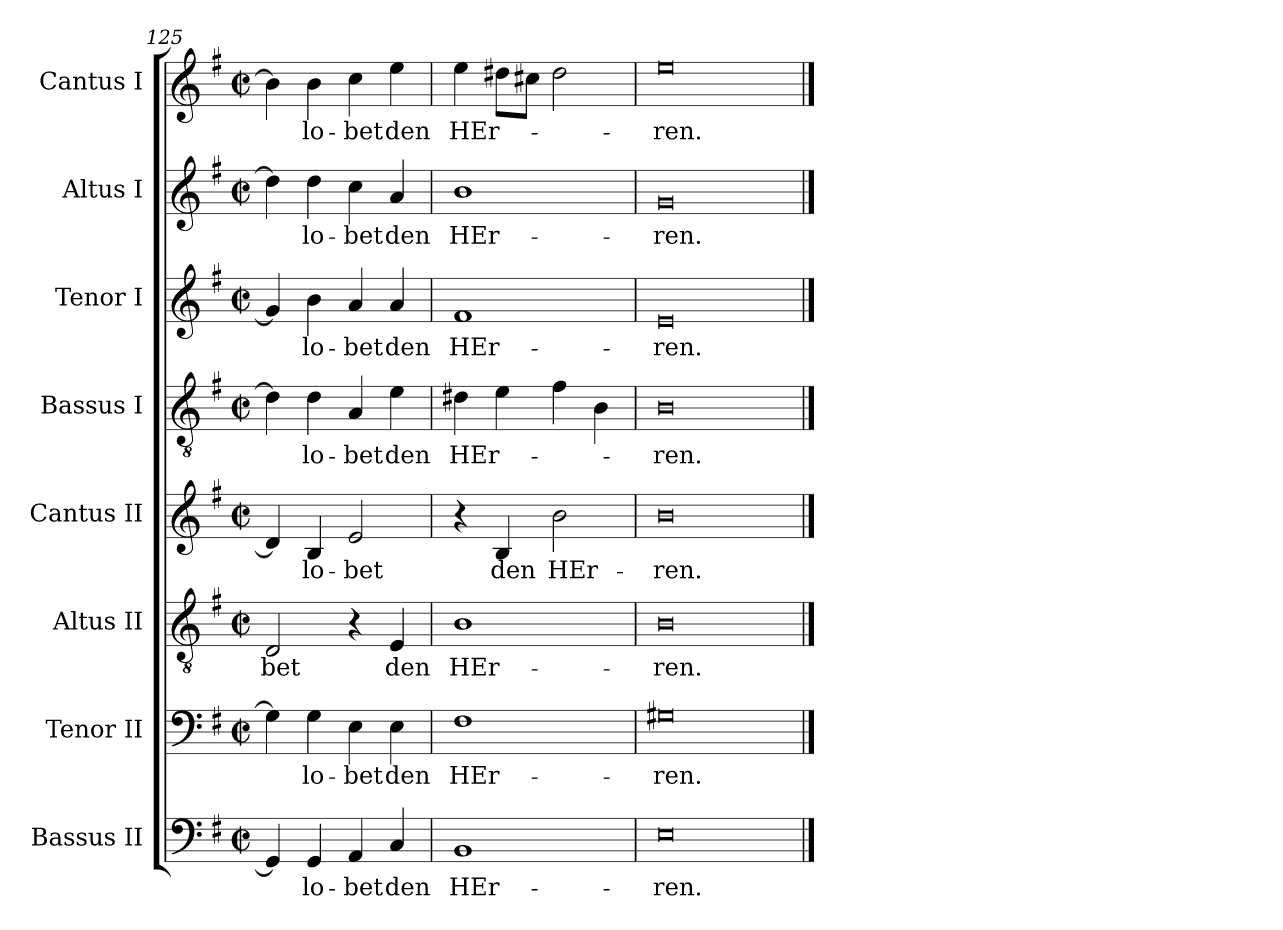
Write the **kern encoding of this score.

**kern	**text	**kern	**text	**kern	**text	**kern	**text	**kern	**text	**kern	**text	**kern	**text	**kern	**text
*part8	*part8	*part7	*part7	*part6	*part6	*part5	*part5	*part4	*part4	*part3	*part3	*part2	*part2	*part1	*part1
*staff8	*staff8	*staff7	*staff7	*staff6	*staff6	*staff5	*staff5	*staff4	*staff4	*staff3	*staff3	*staff2	*staff2	*staff1	*staff1
*I"Bassus II	*	*I"Tenor II	*	*I"Altus II	*	*I"Cantus II	*	*I"Bassus I	*	*I"Tenor I	*	*I"Altus I	*	*I"Cantus I	*
*I'B2	*	*I'T2	*	*I'A2	*	*I'C2	*	*I'B1	*	*I'T1	*	*I'A1	*	*I'C1	*
*clefF4	*	*clefF4	*	*clefGv2	*	*clefG2	*	*clefGv2	*	*clefG2	*	*clefG2	*	*clefG2	*
*k[f#]	*	*k[f#]	*	*k[f#]	*	*k[f#]	*	*k[f#]	*	*k[f#]	*	*k[f#]	*	*k[f#]	*
*G:	*	*G:	*	*G:	*	*G:	*	*G:	*	*G:	*	*G:	*	*G:	*
*M2/2	*	*M2/2	*	*M2/2	*	*M2/2	*	*M2/2	*	*M2/2	*	*M2/2	*	*M2/2	*
*met(c|)	*	*met(c|)	*	*met(c|)	*	*met(c|)	*	*met(c|)	*	*met(c|)	*	*met(c|)	*	*met(c|)	*
=125	=125	=125	=125	=125	=125	=125	=125	=125	=125	=125	=125	=125	=125	=125	=125
!	!	!	!	!	!LO:LY:b	!	!	!	!	!	!	!	!	!	!
4GG/]	.	4G\]	.	2D/	-bet	4d/]	.	4d\]	.	4g/]	.	4dd\]	.	4b\]	.
!	!LO:LY:b	!	!	!	!	!	!	!	!	!	!	!	!	!	!
!	!	!	!LO:LY:b	!	!	!	!	!	!	!	!	!	!	!	!
!	!	!	!	!	!	!	!LO:LY:b	!	!	!	!	!	!	!	!
!	!	!	!	!	!	!	!	!	!LO:LY:b	!	!	!	!	!	!
!	!	!	!	!	!	!	!	!	!	!	!LO:LY:b	!	!	!	!
!	!	!	!	!	!	!	!	!	!	!	!	!	!LO:LY:b	!	!
!	!	!	!	!	!	!	!	!	!	!	!	!	!	!	!LO:LY:b
4GG/	lo-	4G\	lo-	.	.	4B/	lo-	4d\	lo-	4b\	lo-	4dd\	lo-	4b\	lo-
!	!LO:LY:b	!	!	!	!	!	!	!	!	!	!	!	!	!	!
!	!	!	!LO:LY:b	!	!	!	!	!	!	!	!	!	!	!	!
!	!	!	!	!	!	!	!LO:LY:b	!	!	!	!	!	!	!	!
!	!	!	!	!	!	!	!	!	!LO:LY:b	!	!	!	!	!	!
!	!	!	!	!	!	!	!	!	!	!	!LO:LY:b	!	!	!	!
!	!	!	!	!	!	!	!	!	!	!	!	!	!LO:LY:b	!	!
!	!	!	!	!	!	!	!	!	!	!	!	!	!	!	!LO:LY:b
4AA/	-bet	4E\	-bet	4r	.	2e/	-bet	4A/	-bet	4a/	-bet	4cc\	-bet	4cc\	-bet
!	!LO:LY:b	!	!	!	!	!	!	!	!	!	!	!	!	!	!
!	!	!	!LO:LY:b	!	!	!	!	!	!	!	!	!	!	!	!
!	!	!	!	!	!LO:LY:b	!	!	!	!	!	!	!	!	!	!
!	!	!	!	!	!	!	!	!	!LO:LY:b	!	!	!	!	!	!
!	!	!	!	!	!	!	!	!	!	!	!LO:LY:b	!	!	!	!
!	!	!	!	!	!	!	!	!	!	!	!	!	!LO:LY:b	!	!
!	!	!	!	!	!	!	!	!	!	!	!	!	!	!	!LO:LY:b
4C/	den	4E\	den	4E/	den	.	.	4e\	den	4a/	den	4a/	den	4ee\	den
=126	=126	=126	=126	=126	=126	=126	=126	=126	=126	=126	=126	=126	=126	=126	=126
!	!LO:LY:b	!	!	!	!	!	!	!	!	!	!	!	!	!	!
!	!	!	!LO:LY:b	!	!	!	!	!	!	!	!	!	!	!	!
!	!	!	!	!	!LO:LY:b	!	!	!	!	!	!	!	!	!	!
!	!	!	!	!	!	!	!	!	!LO:LY:b	!	!	!	!	!	!
!	!	!	!	!	!	!	!	!	!	!	!LO:LY:b	!	!	!	!
!	!	!	!	!	!	!	!	!	!	!	!	!	!LO:LY:b	!	!
!	!	!	!	!	!	!	!	!	!	!	!	!	!	!	!LO:LY:b
1BB	HEr-	1F#	HEr-	1B	HEr-	4r	.	4d#X\	HEr-	1f#	HEr-	1b	HEr-	4ee\	HEr-
!	!	!	!	!	!	!	!LO:LY:b	!	!	!	!	!	!	!	!
.	.	.	.	.	.	4B/	den	4e\	.	.	.	.	.	8dd#X\L	.
.	.	.	.	.	.	.	.	.	.	.	.	.	.	8cc#X\J	.
!	!	!	!	!	!	!	!LO:LY:b	!	!	!	!	!	!	!	!
.	.	.	.	.	.	2b\	HEr-	4f#\	.	.	.	.	.	2dd#\	.
.	.	.	.	.	.	.	.	4B\	.	.	.	.	.	.	.
=127	=127	=127	=127	=127	=127	=127	=127	=127	=127	=127	=127	=127	=127	=127	=127
!	!LO:LY:b	!	!	!	!	!	!	!	!	!	!	!	!	!	!
!	!	!	!LO:LY:b	!	!	!	!	!	!	!	!	!	!	!	!
!	!	!	!	!	!LO:LY:b	!	!	!	!	!	!	!	!	!	!
!	!	!	!	!	!	!	!LO:LY:b	!	!	!	!	!	!	!	!
!	!	!	!	!	!	!	!	!	!LO:LY:b	!	!	!	!	!	!
!	!	!	!	!	!	!	!	!	!	!	!LO:LY:b	!	!	!	!
!	!	!	!	!	!	!	!	!	!	!	!	!	!LO:LY:b	!	!
!	!	!	!	!	!	!	!	!	!	!	!	!	!	!	!LO:LY:b
0E	-ren.	0G#X	-ren.	0B	-ren.	0b	-ren.	0B	-ren.	0e	-ren.	0g	-ren.	0ee	-ren.
==	==	==	==	==	==	==	==	==	==	==	==	==	==	==	==
*-	*-	*-	*-	*-	*-	*-	*-	*-	*-	*-	*-	*-	*-	*-	*-
